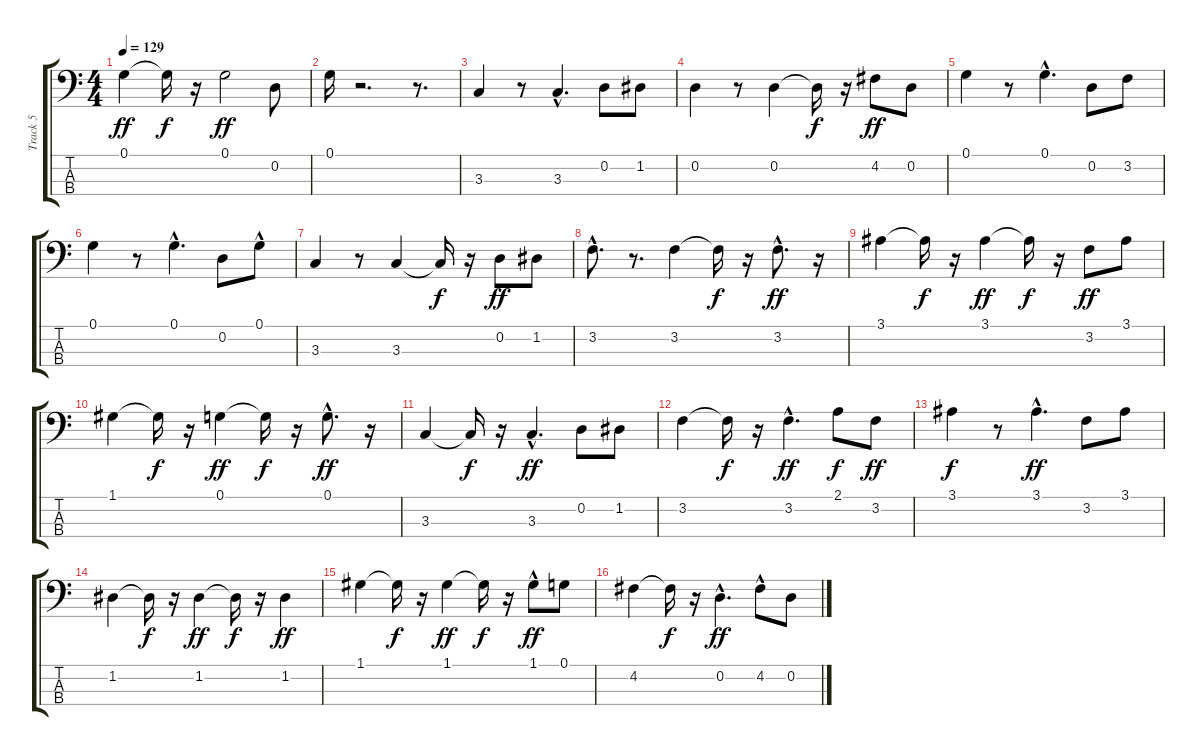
\track ("Track 5" "Track 5") {instrument electricbassfinger}
\staff {score tabs}
\tuning (G2 D2 A1 E1) {hide}
\ts (4 4)
\tempo 129
\clef f4
\ks c
0.1.4{dy ff} 0.1{t}.16{dy f} r.16 0.1.2{dy ff} 0.2.8 |
0.1.16 r.2{d} r.8{d} |
3.3.4 r.8 3.3{hac}.4{d} 0.2.8 1.2.8 |
0.2.4 r.8 0.2.4 0.2{t}.16{dy f} r.16 4.2.8{dy ff} 0.2.8 |
0.1.4 r.8 0.1{hac}.4{d} 0.2.8 3.2.8 |
0.1.4 r.8 0.1{hac}.4{d} 0.2.8 0.1{hac}.8 |
3.3.4 r.8 3.3.4 3.3{t}.16{dy f} r.16 0.2.8{dy ff} 1.2.8 |
3.2{hac}.8{d} r.8{d} 3.2.4 3.2{t}.16{dy f} r.16 3.2{hac}.8{d dy ff} r.16 |
3.1.4 3.1{t}.16{dy f} r.16 3.1.4{dy ff} 3.1{t}.16{dy f} r.16 3.2.8{dy ff} 3.1.8 |
1.1.4 1.1{t}.16{dy f} r.16 0.1.4{dy ff} 0.1{t}.16{dy f} r.16 0.1{hac}.8{d dy ff} r.16 |
3.3.4 3.3{t}.16{dy f} r.16 3.3{hac}.4{d dy ff} 0.2.8 1.2.8 |
3.2.4 3.2{t}.16{dy f} r.16 3.2{hac}.4{d dy ff} 2.1.8{dy f} 3.2.8{dy ff} |
3.1.4{dy f} r.8 3.1{hac}.4{d dy ff} 3.2.8 3.1.8 |
1.2.4 1.2{t}.16{dy f} r.16 1.2.4{dy ff} 1.2{t}.16{dy f} r.16 1.2.4{dy ff} |
1.1.4 1.1{t}.16{dy f} r.16 1.1.4{dy ff} 1.1{t}.16{dy f} r.16 1.1{hac}.8{dy ff} 0.1.8 |
4.2.4 4.2{t}.16{dy f} r.16 0.2{hac}.4{d dy ff} 4.2{hac}.8 0.2.8
